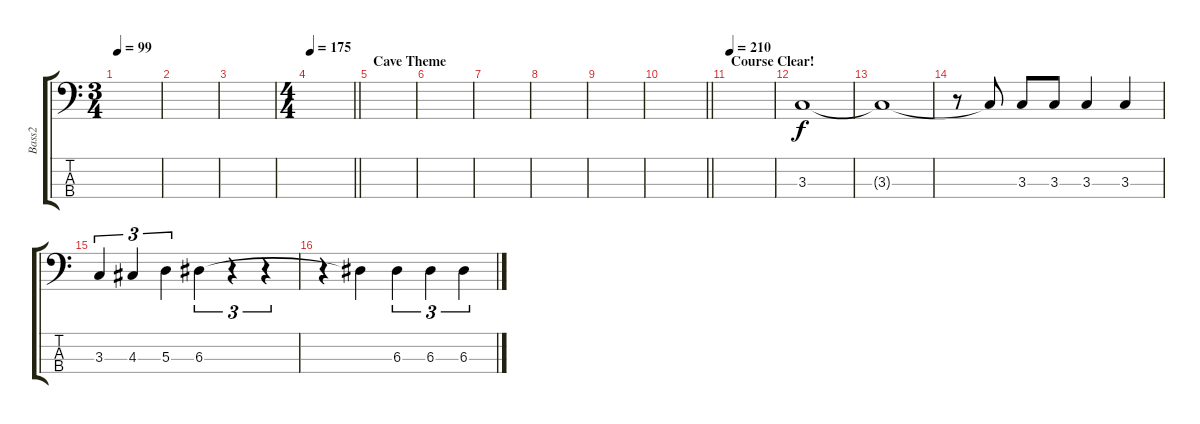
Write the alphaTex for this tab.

\track ("Bass2" "Bass2") {instrument electricbassfinger}
\staff {score tabs}
\tuning (G2 D2 A1 E1) {hide}
\ts (3 4)
\tempo 99
\clef f4
\ks c
|
|
|
\ts (4 4)
\tempo 175
\barLineRight lightlight
|
\section ("" "Cave Theme")
|
|
|
|
|
\barLineRight lightlight
|
\section ("" "Course Clear!")
\tempo 210
|
3.3.1{volume 10 instrument oboe} |
3.3{t}.1 |
r.8 3.3{t}.8 3.3.8 3.3.8 3.3.4 3.3.4 |
3.3.4{tu (3 2)} 4.3.4{tu (3 2)} 5.3.4{tu (3 2)} 6.3.4{tu (3 2)} r.4{tu (3 2)} r.4{tu (3 2)} |
r.4 6.3{t}.4 6.3.4{tu (3 2)} 6.3.4{tu (3 2)} 6.3.4{tu (3 2)}
